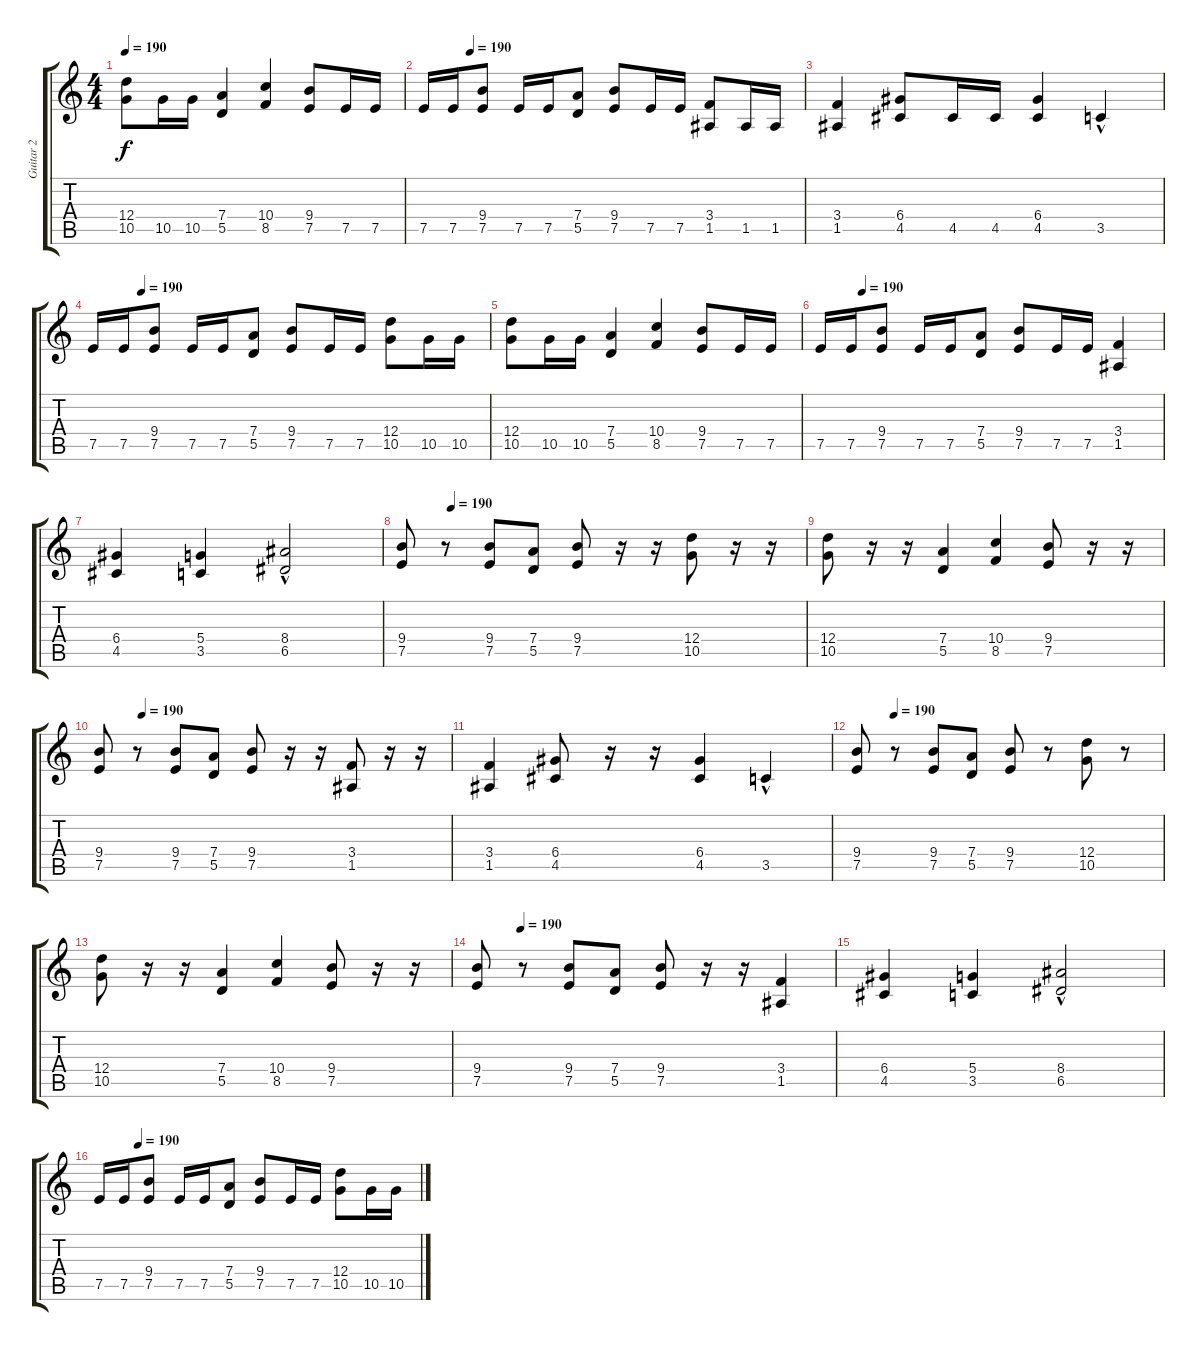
\track ("Guitar 2" "Guitar 2") {instrument distortionguitar}
\staff {score tabs}
\tuning (E4 B3 G3 D3 A2 E2) {hide}
\ts (4 4)
\tempo 190
\clef g2
\ks c
(12.4 10.5).8{dy f} 10.5.16 10.5.16 (7.4 5.5).4 (10.4 8.5).4 (9.4 7.5).8 7.5.16 7.5.16 |
\tempo (190 0.125)
7.5.16 7.5.16 (9.4 7.5).8 7.5.16 7.5.16 (7.4 5.5).8 (9.4 7.5).8 7.5.16 7.5.16 (3.4 1.5).8 1.5.16 1.5.16 |
(3.4 1.5).4 (6.4 4.5).8 4.5.16 4.5.16 (6.4 4.5).4 3.5{hac}.4 |
\tempo (190 0.125)
7.5.16 7.5.16 (9.4 7.5).8 7.5.16 7.5.16 (7.4 5.5).8 (9.4 7.5).8 7.5.16 7.5.16 (12.4 10.5).8 10.5.16 10.5.16 |
(12.4 10.5).8 10.5.16 10.5.16 (7.4 5.5).4 (10.4 8.5).4 (9.4 7.5).8 7.5.16 7.5.16 |
\tempo (190 0.125)
7.5.16 7.5.16 (9.4 7.5).8 7.5.16 7.5.16 (7.4 5.5).8 (9.4 7.5).8 7.5.16 7.5.16 (3.4 1.5).4 |
(6.4 4.5).4 (5.4 3.5).4 (8.4 6.5{hac}).2 |
\tempo (190 0.125)
(9.4 7.5).8 r.8 (9.4 7.5).8 (7.4 5.5).8 (9.4 7.5).8 r.16 r.16 (12.4 10.5).8 r.16 r.16 |
(12.4 10.5).8 r.16 r.16 (7.4 5.5).4 (10.4 8.5).4 (9.4 7.5).8 r.16 r.16 |
\tempo (190 0.125)
(9.4 7.5).8 r.8 (9.4 7.5).8 (7.4 5.5).8 (9.4 7.5).8 r.16 r.16 (3.4 1.5).8 r.16 r.16 |
(3.4 1.5).4 (6.4 4.5).8 r.16 r.16 (6.4 4.5).4 3.5{hac}.4 |
\tempo (190 0.125)
(9.4 7.5).8 r.8 (9.4 7.5).8 (7.4 5.5).8 (9.4 7.5).8 r.8 (12.4 10.5).8 r.8 |
(12.4 10.5).8 r.16 r.16 (7.4 5.5).4 (10.4 8.5).4 (9.4 7.5).8 r.16 r.16 |
\tempo (190 0.125)
(9.4 7.5).8 r.8 (9.4 7.5).8 (7.4 5.5).8 (9.4 7.5).8 r.16 r.16 (3.4 1.5).4 |
(6.4 4.5).4 (5.4 3.5).4 (8.4 6.5{hac}).2 |
\tempo (190 0.125)
7.5.16 7.5.16 (9.4 7.5).8 7.5.16 7.5.16 (7.4 5.5).8 (9.4 7.5).8 7.5.16 7.5.16 (12.4 10.5).8 10.5.16 10.5.16
